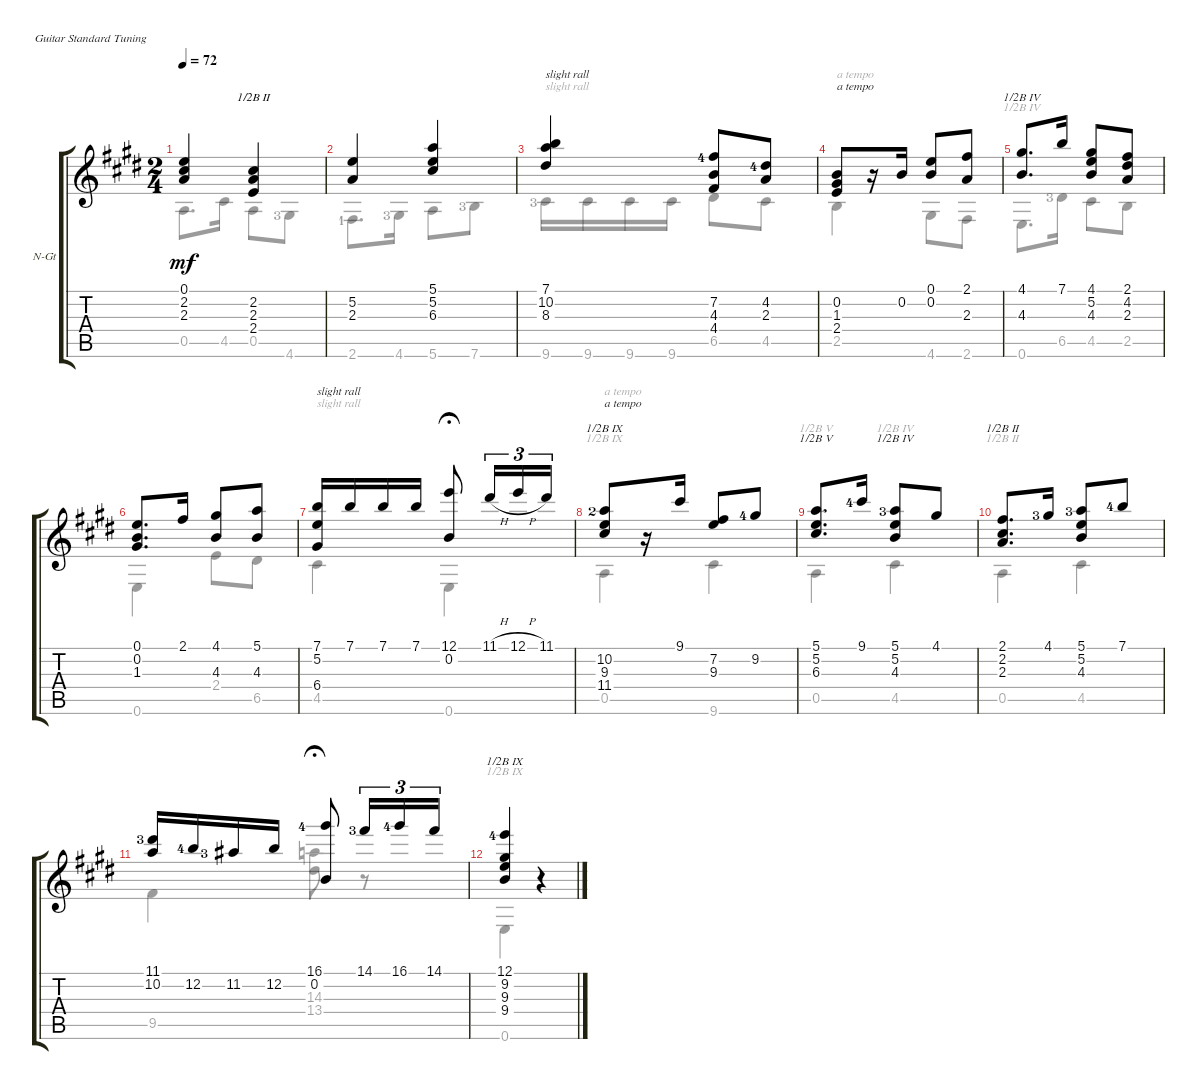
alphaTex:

\defaultSystemsLayout 4
\bracketExtendMode groupsimilarinstruments
\firstSystemTrackNameOrientation horizontal
\otherSystemsTrackNameOrientation horizontal
\track ("Nylon Guitar" "N-Gt") {instrument acousticguitarsteel}
\staff {score tabs}
\tuning (E4 B3 G3 D3 A2 E2)
\voice
\ts (2 4)
\tempo 72
\clef g2
\ks e
(0.1 2.2 2.3).4{dy mf} (2.2 2.3 2.4).4{barre (2 half)} |
(5.2 2.3).4 (5.1 5.2 6.3).4 |
(7.1 10.2 8.3).4{txt "slight rall"} (7.2{lf 5} 4.3 4.4).8 (2.3 4.2{lf 5}).8 |
(0.2 1.3 2.4).8{txt "a tempo"} r.16 0.2.16 (0.1 0.2).8 (2.1 2.3).8 |
(4.1 4.3).8{d barre (4 half)} 7.1.16 (4.1 5.2 4.3).8 (2.3 4.2 2.1).8 |
(0.1 0.2 1.3).8{d} 2.1.16 (4.1 4.3).8 (4.3 5.1).8 |
(7.1 5.2 6.4).16{txt "slight rall"} 7.1.16 7.1.16 7.1.16 (12.1 0.2).8{fermata (medium 0.4)} 11.1{h}.16{tu (3 2)} 12.1{h}.16{tu (3 2)} 11.1.16{tu (3 2)} |
(10.2{lf 3} 9.3 11.4).8{txt "a tempo" barre (9 half)} r.16 9.1.16 (7.2 9.3).8 9.2{lf 5}.8 |
(5.1 5.2 6.3).8{d barre (5 half)} 9.1{lf 5}.16 (5.1{lf 4} 5.2 4.3).8{barre (4 half)} 4.1.8 |
(2.1 2.2 2.3).8{d barre (2 half)} 4.1{lf 4}.16 (5.1{lf 4} 5.2 4.3).8 7.1{lf 5}.8 |
(11.1{lf 4} 10.2).16 12.2{lf 5}.16 11.2{lf 4}.16 12.2.16 (16.1{lf 5} 0.2).8{fermata (medium 0.4)} 14.1{lf 4}.16{tu (3 2)} 16.1{lf 5}.16{tu (3 2)} 14.1.16{tu (3 2)} |
(12.1{lf 5} 9.2 9.3 9.4).4{barre (9 half)} r.4
\voice
\clef g2
\ottava regular
\simile none
\ks e
0.5.8{d dy mf} 4.5.16 0.5.8{barre (2 half)} 4.6{lf 4}.8 |
2.6{lf 2}.8{d} 4.6{lf 4}.16 5.6.8 7.6{lf 4}.8 |
9.6{lf 4}.16{txt "slight rall"} 9.6.16 9.6.16 9.6.16 6.5.8 4.5.8 |
2.5.4{txt "a tempo"} 4.6.8 2.6.8 |
0.6.8{d barre (4 half)} 6.5{lf 4}.16 4.5.8 2.5.8 |
0.6.4 2.4.8 6.5.8 |
4.5.4{txt "slight rall"} 0.6.4{fermata (medium 0.4)} |
0.5.4{txt "a tempo" barre (9 half)} 9.6.4 |
0.5.4{barre (5 half)} 4.5.4{barre (4 half)} |
0.5.4{barre (2 half)} 4.5.4 |
9.5.4 (13.4 14.3).8{fermata (medium 0.4)} r.8 |
0.6.4{barre (9 half)}
